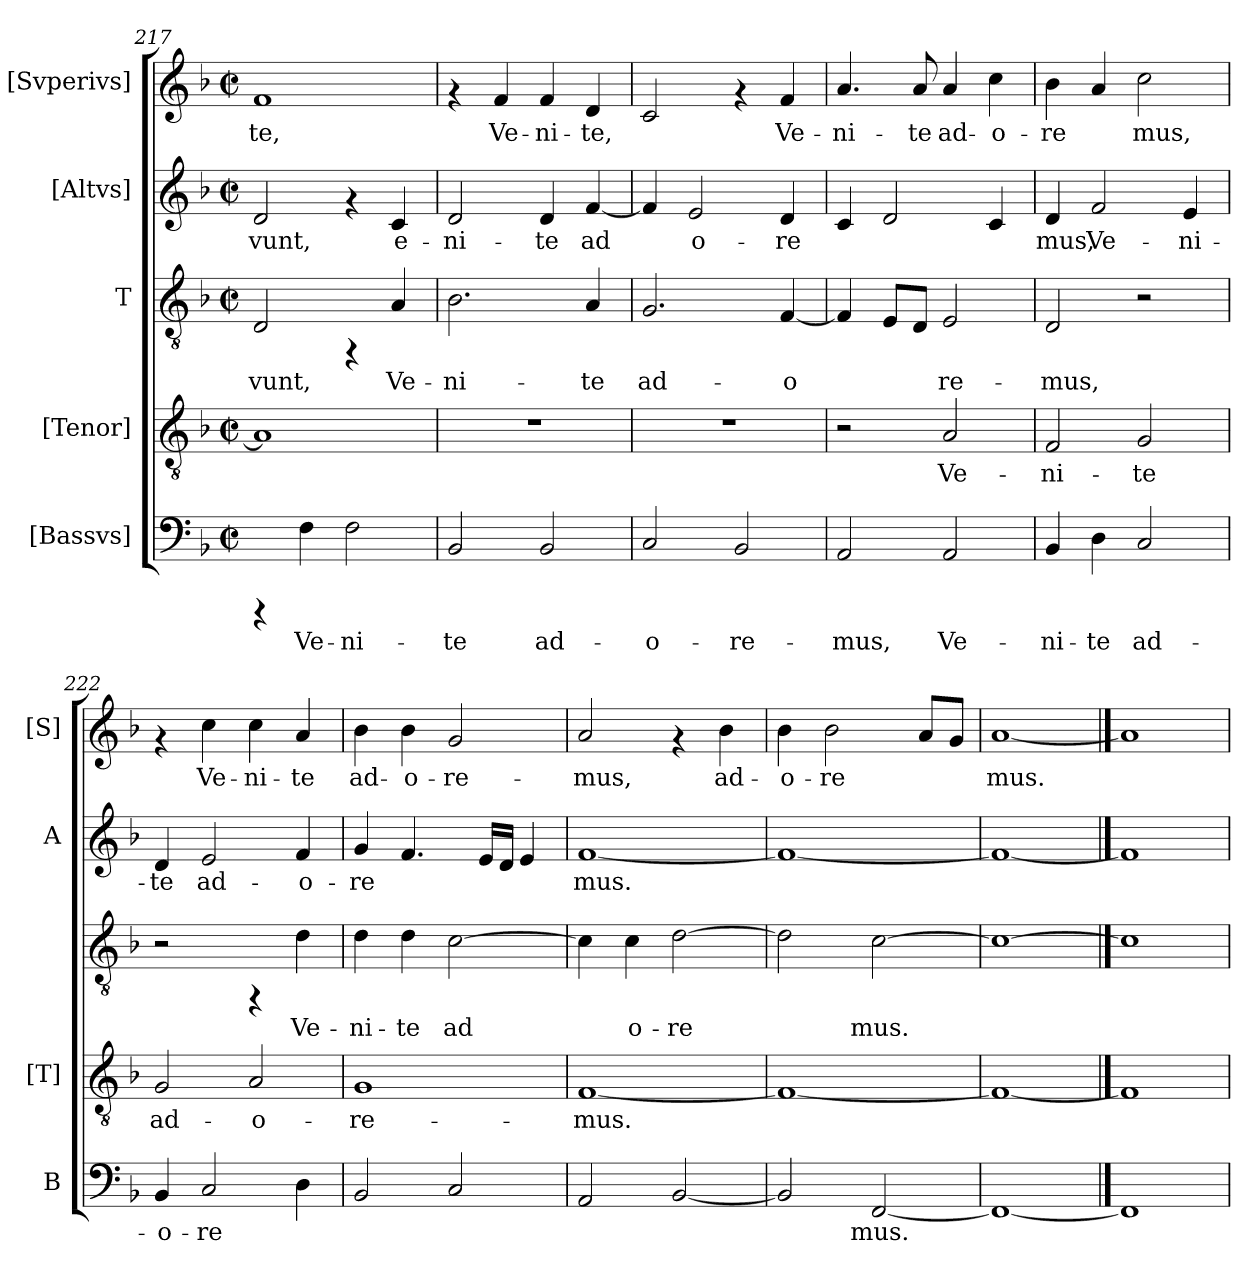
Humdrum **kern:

**kern	**text	**kern	**text	**kern	**text	**kern	**text	**kern	**text
*part5	*part5	*part4	*part4	*part3	*part3	*part2	*part2	*part1	*part1
*staff5	*staff5	*staff4	*staff4	*staff3	*staff3	*staff2	*staff2	*staff1	*staff1
*I"[Bassvs]	*	*I"[Tenor]	*	*I"T	*	*I"[Altvs]	*	*I"[Svperivs]	*
*I'B	*	*I'[T]	*	*	*	*I'A	*	*I'[S]	*
*clefF4	*	*clefGv2	*	*clefGv2	*	*clefG2	*	*clefG2	*
*k[b-]	*	*k[b-]	*	*k[b-]	*	*k[b-]	*	*k[b-]	*
*F:	*	*F:	*	*F:	*	*F:	*	*F:	*
*M2/2	*	*M2/2	*	*M2/2	*	*M2/2	*	*M2/2	*
*met(c|)	*	*met(c|)	*	*met(c|)	*	*met(c|)	*	*met(c|)	*
=217	=217	=217	=217	=217	=217	=217	=217	=217	=217
!	!	!	!LO:LY:b:cj	!	!LO:LY:b:cj	!	!LO:LY:b:cj	!	!LO:LY:b:cj
4rCCC	.	1A]	.	2D/	-vunt,	2d/	-vunt,	1f	-te,
!	!LO:LY:b:cj	!	!	!	!	!	!	!	!
4F\	Ve-	.	.	.	.	.	.	.	.
!	!LO:LY:b:cj	!	!	!	!	!	!	!	!
2F\	-ni-	.	.	4rFF	.	4rf	.	.	.
!	!	!	!	!	!LO:LY:b:cj	!	!LO:LY:b:cj	!	!
.	.	.	.	4A/	Ve-	4c/	e-	.	.
=218	=218	=218	=218	=218	=218	=218	=218	=218	=218
!	!LO:LY:b:cj	!	!	!	!LO:LY:b:cj	!	!LO:LY:b:cj	!	!
2BB-/	-te	1r	.	2.B-\	-ni-	2d/	-ni-	4rf	.
!	!	!	!	!	!	!	!	!	!LO:LY:b:cj
.	.	.	.	.	.	.	.	4f/	Ve-
!	!LO:LY:b:cj	!	!	!	!	!	!LO:LY:b:cj	!	!LO:LY:b:cj
2BB-/	ad-	.	.	.	.	4d/	-te	4f/	-ni-
!	!	!	!	!	!LO:LY:b:cj	!	!LO:LY:b:cj	!	!LO:LY:b:cj
.	.	.	.	4A/	-te	[<4f/	ad-	4d/	-te,
=219	=219	=219	=219	=219	=219	=219	=219	=219	=219
!	!LO:LY:b:cj	!	!	!	!LO:LY:b:cj	!	!LO:LY:b:cj	!	!LO:LY:b:cj
2C/	-o-	1r	.	2.G/	ad-	4f/]	--	2c/	.
!	!	!	!	!	!	!	!LO:LY:b:cj	!	!
.	.	.	.	.	.	2e/	-o-	.	.
!	!LO:LY:b:cj	!	!	!	!	!	!	!	!
2BB-/	-re-	.	.	.	.	.	.	4rf	.
!	!	!	!	!	!LO:LY:b:cj	!	!LO:LY:b:cj	!	!LO:LY:b:cj
.	.	.	.	[>4F/	-o-	4d/	-re-	4f/	Ve-
!!LO:PB:g=z
=220	=220	=220	=220	=220	=220	=220	=220	=220	=220
!	!LO:LY:b:cj	!	!	!	!LO:LY:b:cj	!	!LO:LY:b:cj	!	!LO:LY:b:cj
2AA/	-mus,	2r	.	4F/]	--	4c/	--	4.a/	-ni-
!	!	!	!	!	!LO:LY:b:cj	!	!LO:LY:b:cj	!	!
.	.	.	.	8E/L	--	2d/	--	.	.
!	!	!	!	!	!LO:LY:b:cj	!	!	!	!LO:LY:b:cj
.	.	.	.	8D/J	--	.	.	8a/	-te
!	!LO:LY:b:cj	!	!LO:LY:b:cj	!	!LO:LY:b:cj	!	!	!	!LO:LY:b:cj
2AA/	Ve-	2A/	Ve-	2E/	-re-	.	.	4a/	ad-
!	!	!	!	!	!	!	!LO:LY:b:cj	!	!LO:LY:b:cj
.	.	.	.	.	.	4c/	--	4cc\	-o-
=221	=221	=221	=221	=221	=221	=221	=221	=221	=221
!	!LO:LY:b:cj	!	!LO:LY:b:cj	!	!LO:LY:b:cj	!	!LO:LY:b:cj	!	!LO:LY:b:cj
4BB-/	-ni-	2F/	-ni-	2D/	-mus,	4d/	-mus,	4b-\	-re-
!	!LO:LY:b:cj	!	!	!	!	!	!LO:LY:b:cj	!	!LO:LY:b:cj
4D\	-te	.	.	.	.	2f/	Ve-	4a/	--
!	!LO:LY:b:cj	!	!LO:LY:b:cj	!	!	!	!	!	!LO:LY:b:cj
2C/	ad-	2G/	-te	2r	.	.	.	2cc\	-mus,
!	!	!	!	!	!	!	!LO:LY:b:cj	!	!
.	.	.	.	.	.	4e/	-ni-	.	.
=222	=222	=222	=222	=222	=222	=222	=222	=222	=222
!	!LO:LY:b:cj	!	!LO:LY:b:cj	!	!	!	!LO:LY:b:cj	!	!
4BB-/	-o-	2G/	ad-	2r	.	4d/	-te	4rf	.
!	!LO:LY:b:cj	!	!	!	!	!	!LO:LY:b:cj	!	!LO:LY:b:cj
2C/	-re-	.	.	.	.	2e/	ad-	4cc\	Ve-
!	!	!	!LO:LY:b:cj	!	!	!	!	!	!LO:LY:b:cj
.	.	2A/	-o-	4rFF	.	.	.	4cc\	-ni-
!	!LO:LY:b:cj	!	!	!	!LO:LY:b:cj	!	!LO:LY:b:cj	!	!LO:LY:b:cj
4D\	--	.	.	4d\	Ve-	4f/	-o-	4a/	-te
=223	=223	=223	=223	=223	=223	=223	=223	=223	=223
!	!LO:LY:b:cj	!	!LO:LY:b:cj	!	!LO:LY:b:cj	!	!LO:LY:b:cj	!	!LO:LY:b:cj
2BB-/	--	1G	-re-	4d\	-ni-	4g/	-re-	4b-\	ad-
!	!	!	!	!	!LO:LY:b:cj	!	!LO:LY:b:cj	!	!LO:LY:b:cj
.	.	.	.	4d\	-te	4.f/	--	4b-\	-o-
!	!LO:LY:b:cj	!	!	!	!LO:LY:b:cj	!	!	!	!LO:LY:b:cj
2C/	--	.	.	[>2c\	ad-	.	.	2g/	-re-
!	!	!	!	!	!	!	!LO:LY:b:cj	!	!
.	.	.	.	.	.	16e/L	--	.	.
!	!	!	!	!	!	!	!LO:LY:b:cj	!	!
.	.	.	.	.	.	16d/J	--	.	.
!	!	!	!	!	!	!	!LO:LY:b:cj	!	!
.	.	.	.	.	.	4e/	--	.	.
=224	=224	=224	=224	=224	=224	=224	=224	=224	=224
!	!LO:LY:b:cj	!	!LO:LY:b:cj	!	!LO:LY:b:cj	!	!LO:LY:b:cj	!	!LO:LY:b:cj
2AA/	--	[<1F	-mus.	4c\]	--	[<1f	-mus.	2a/	-mus,
!	!	!	!	!	!LO:LY:b:cj	!	!	!	!
.	.	.	.	4c\	-o-	.	.	.	.
!	!LO:LY:b:cj	!	!	!	!LO:LY:b:cj	!	!	!	!
[<2BB-/	--	.	.	[>2d\	-re-	.	.	4rf	.
!	!	!	!	!	!	!	!	!	!LO:LY:b:cj
.	.	.	.	.	.	.	.	4b-\	ad-
=225	=225	=225	=225	=225	=225	=225	=225	=225	=225
!	!LO:LY:b:cj	!	!LO:LY:b:cj	!	!LO:LY:b:cj	!	!LO:LY:b:cj	!	!LO:LY:b:cj
2BB-/]	--	1F_<	.	2d\]	--	1f_<	.	4b-\	-o-
!	!	!	!	!	!	!	!	!	!LO:LY:b:cj
.	.	.	.	.	.	.	.	2b-\	-re-
!	!LO:LY:b:cj	!	!	!	!LO:LY:b:cj	!	!	!	!
[<2FF/	-mus.	.	.	[>2c\	-mus.	.	.	.	.
!	!	!	!	!	!	!	!	!	!LO:LY:b:cj
.	.	.	.	.	.	.	.	8a/L	--
!	!	!	!	!	!	!	!	!	!LO:LY:b:cj
.	.	.	.	.	.	.	.	8g/J	--
=226	=226	=226	=226	=226	=226	=226	=226	=226	=226
!	!LO:LY:b:cj	!	!LO:LY:b:cj	!	!LO:LY:b:cj	!	!LO:LY:b:cj	!	!LO:LY:b:cj
1FF_	.	1F_	.	1c_	.	1f_	.	[1a	-mus.
==227	==227	==227	==227	==227	==227	==227	==227	==227	==227
1FF]	.	1F]	.	1c]	.	1f]	.	1a]	.
=	=	=	=	=	=	=	=	=	=
*-	*-	*-	*-	*-	*-	*-	*-	*-	*-
